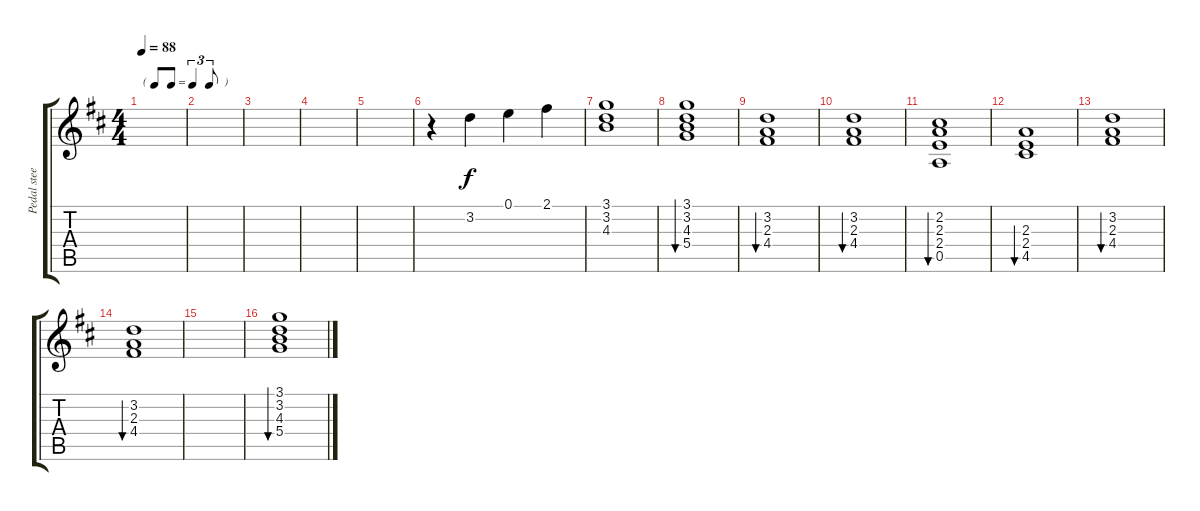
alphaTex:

\track ("Pedal steel" "Pedal stee") {instrument overdrivenguitar}
\staff {score tabs}
\tuning (E4 B3 G3 D3 A2 E2) {hide}
\ts (4 4)
\tf triplet8th
\tempo 88
\clef g2
\ks d
|
|
|
|
|
r.4 3.2.4 0.1.4 2.1.4 |
(3.1 3.2 4.3).1 |
(3.1 3.2 4.3 5.4).1{bu 120} |
(3.2 2.3 4.4).1{bu 120} |
(3.2 2.3 4.4).1{bu 120} |
(2.2 2.3 2.4 0.5).1{bu 120} |
(2.3 2.4 4.5).1{bu 120} |
(3.2 2.3 4.4).1{bu 120} |
(3.2 2.3 4.4).1{bu 120} |
|
(3.1 3.2 4.3 5.4).1{bu 120}
